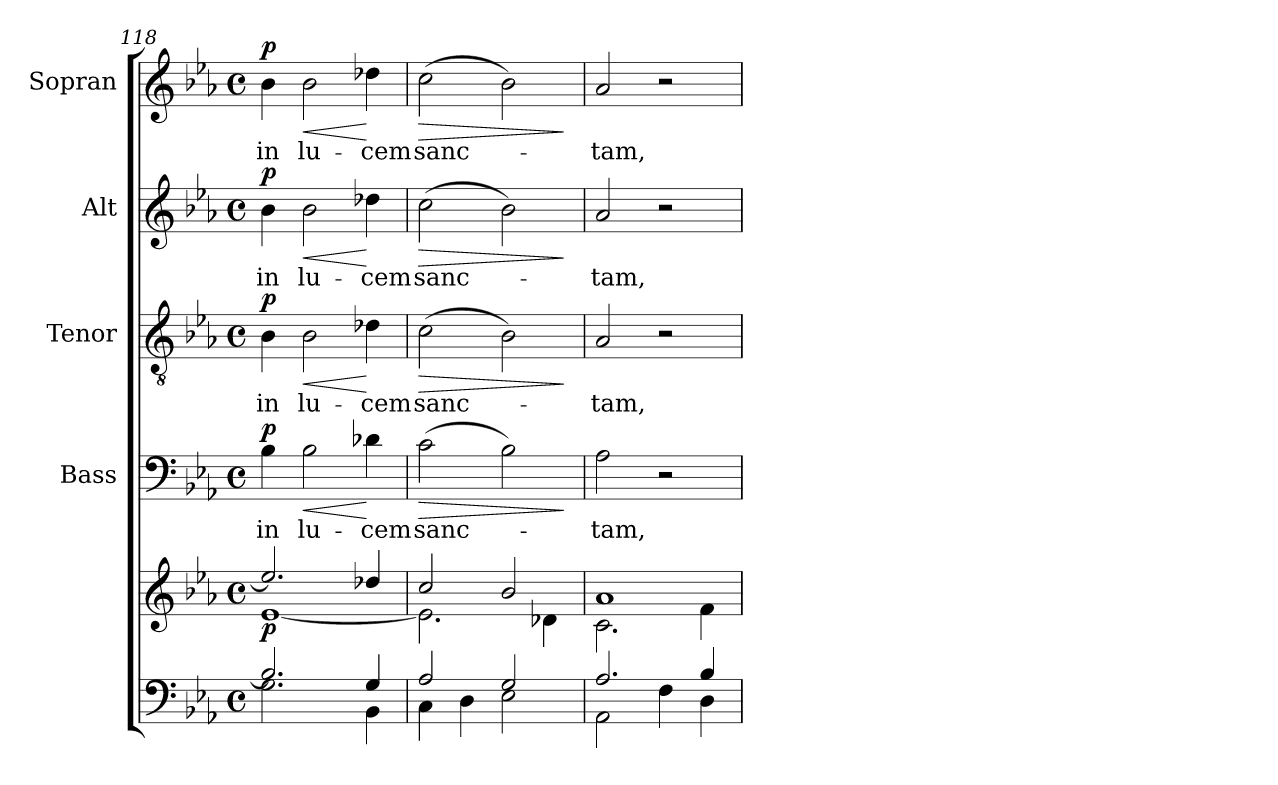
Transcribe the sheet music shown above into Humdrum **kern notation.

**kern	**kern	**dynam	**kern	**text	**dynam	**kern	**text	**dynam	**kern	**text	**dynam	**kern	**text	**dynam
*part5	*part5	*part5	*part4	*part4	*part4	*part3	*part3	*part3	*part2	*part2	*part2	*part1	*part1	*part1
*staff6	*staff5	*staff5/6	*staff4	*staff4	*staff4	*staff3	*staff3	*staff3	*staff2	*staff2	*staff2	*staff1	*staff1	*staff1
*	*	*	*I"Bass	*	*	*I"Tenor	*	*	*I"Alt	*	*	*I"Sopran	*	*
*	*	*	*I'B.	*	*	*I'T.	*	*	*I'A.	*	*	*I'S.	*	*
!!LO:PB:g=z
*clefF4	*clefG2	*	*clefF4	*	*	*clefGv2	*	*	*clefG2	*	*	*clefG2	*	*
*k[b-e-a-]	*k[b-e-a-]	*	*k[b-e-a-]	*	*	*k[b-e-a-]	*	*	*k[b-e-a-]	*	*	*k[b-e-a-]	*	*
*E-:	*E-:	*	*E-:	*	*	*E-:	*	*	*E-:	*	*	*E-:	*	*
*M4/4	*M4/4	*	*M4/4	*	*	*M4/4	*	*	*M4/4	*	*	*M4/4	*	*
*met(c)	*met(c)	*	*met(c)	*	*	*met(c)	*	*	*met(c)	*	*	*met(c)	*	*
=118	=118	=118	=118	=118	=118	=118	=118	=118	=118	=118	=118	=118	=118	=118
*^	*^	*	*	*	*	*	*	*	*	*	*	*	*	*
!	!	!	!	!LO:DY:b	!	!LO:LY:b	!LO:DY:a	!	!LO:LY:b	!LO:DY:a	!	!LO:LY:b	!LO:DY:a	!	!LO:LY:b	!LO:DY:a
2.B-/]	2.G\	2.ee-/]	[<1e-	p	4B-\	in	p	4B-\	in	p	4b-\	in	p	4b-\	in	p
!	!	!	!	!	!	!LO:LY:b	!LO:HP:b	!	!LO:LY:b	!LO:HP:b	!	!LO:LY:b	!LO:HP:b	!	!LO:LY:b	!LO:HP:b
.	.	.	.	.	2B-\	lu-	<	2B-\	lu-	<	2b-\	lu-	<	2b-\	lu-	<
!	!	!	!	!	!	!LO:LY:b	!	!	!LO:LY:b	!	!	!LO:LY:b	!	!	!LO:LY:b	!
4G/	4BB-\	4dd-X/	.	.	4d-X\	-cem	[	4d-X\	-cem	[	4dd-X\	-cem	[	4dd-X\	-cem	[
=119	=119	=119	=119	=119	=119	=119	=119	=119	=119	=119	=119	=119	=119	=119	=119	=119
!	!	!	!	!	!	!LO:LY:b	!LO:HP:b	!	!LO:LY:b	!LO:HP:b	!	!LO:LY:b	!LO:HP:b	!	!LO:LY:b	!LO:HP:b
2A-/	4C\	2cc/	2.e-\]	.	(>2c\	sanc-	>	(>2c\	sanc-	>	(>2cc\	sanc-	>	(>2cc\	sanc-	>
.	4D\	.	.	.	.	.	.	.	.	.	.	.	.	.	.	.
2G/	2E-\	2b-/	.	.	2B-\)	.	.	2B-\)	.	.	2b-\)	.	.	2b-\)	.	.
.	.	.	4d-X\	.	.	.	.	.	.	.	.	.	.	.	.	.
*v	*v	*	*	*	*	*	*	*	*	*	*	*	*	*	*	*
*	*v	*v	*	*	*	*	*	*	*	*	*	*	*	*	*
.	.	.	.	.	]	.	.	]	.	.	]	.	.	]
=120	=120	=120	=120	=120	=120	=120	=120	=120	=120	=120	=120	=120	=120	=120
*^	*^	*	*	*	*	*	*	*	*	*	*	*	*	*
!	!	!	!	!	!	!LO:LY:b	!	!	!LO:LY:b	!	!	!LO:LY:b	!	!	!LO:LY:b	!
2.A-/	2AA-\	1a-	2.c\	.	2A-\	-tam,	.	2A-/	-tam,	.	2a-/	-tam,	.	2a-/	-tam,	.
.	4F\	.	.	.	2r	.	.	2r	.	.	2r	.	.	2r	.	.
4B-/	4D\	.	4f\	.	.	.	.	.	.	.	.	.	.	.	.	.
*v	*v	*	*	*	*	*	*	*	*	*	*	*	*	*	*	*
*	*v	*v	*	*	*	*	*	*	*	*	*	*	*	*	*
=	=	=	=	=	=	=	=	=	=	=	=	=	=	=
*-	*-	*-	*-	*-	*-	*-	*-	*-	*-	*-	*-	*-	*-	*-
